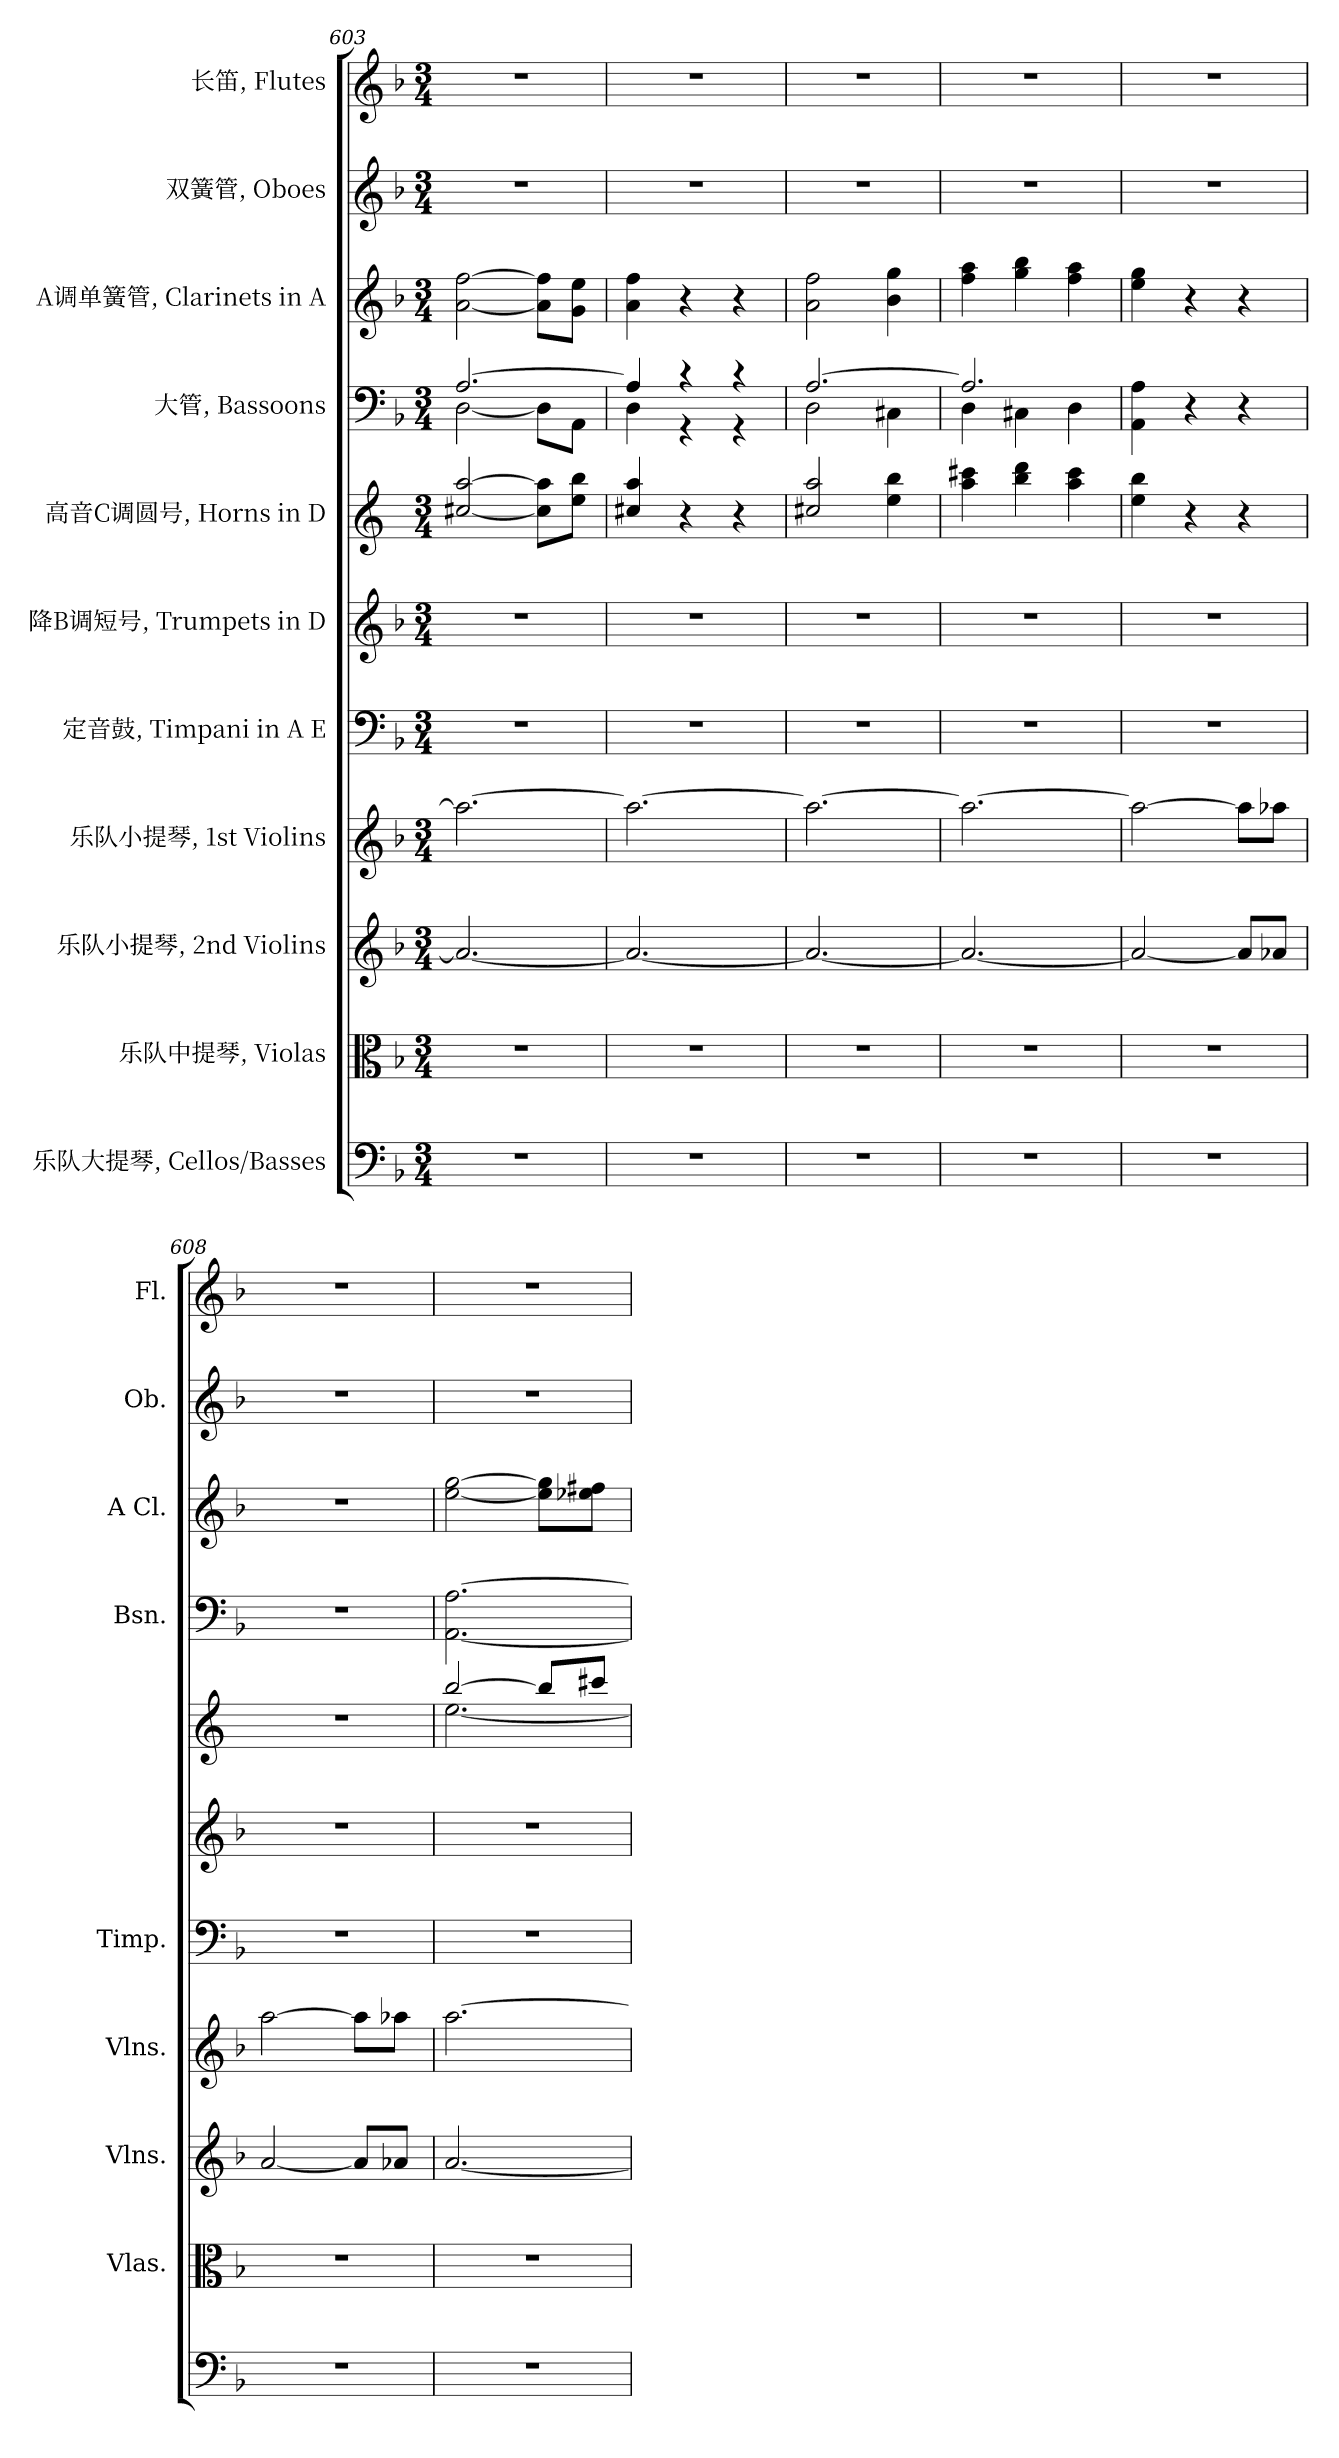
**kern	**kern	**kern	**kern	**kern	**kern	**kern	**kern	**kern	**kern	**kern
*part11	*part10	*part9	*part8	*part7	*part6	*part5	*part4	*part3	*part2	*part1
*staff11	*staff10	*staff9	*staff8	*staff7	*staff6	*staff5	*staff4	*staff3	*staff2	*staff1
*I"乐队大提琴, Cellos/Basses	*I"乐队中提琴, Violas	*I"乐队小提琴, 2nd Violins	*I"乐队小提琴, 1st Violins	*I"定音鼓, Timpani in A E	*I"降B调短号, Trumpets in D	*I"高音C调圆号, Horns in D	*I"大管, Bassoons	*I"A调单簧管, Clarinets in A	*I"双簧管, Oboes	*I"长笛, Flutes
*	*I'Vlas.	*I'Vlns.	*I'Vlns.	*I'Timp.	*	*	*I'Bsn.	*I'A Cl.	*I'Ob.	*I'Fl.
*clefF4	*clefC3	*clefG2	*clefG2	*clefF4	*clefG2	*clefG2	*clefF4	*clefG2	*clefG2	*clefG2
*	*	*	*	*	*ITrd1c2	*ITrd4c7	*	*ITrd2c3	*	*
*k[b-]	*k[b-]	*k[b-]	*k[b-]	*k[b-]	*k[b-e-a-]	*k[b-]	*k[b-]	*k[f#c#]	*k[b-]	*k[b-]
*M3/4	*M3/4	*M3/4	*M3/4	*M3/4	*M3/4	*M3/4	*M3/4	*M3/4	*M3/4	*M3/4
=603	=603	=603	=603	=603	=603	=603	=603	=603	=603	=603
*	*	*	*	*	*	*	*^	*	*	*
2.r	2.r	2.a/_	2.aa\_	2.r	2.r	[2f#X/ [2dd/	[2.A/	[2D\	[2f#\ [2dd\	2.r	2.r
.	.	.	.	.	.	8f#\] 8dd\]L	.	8D\L]	8f#\] 8dd\]L	.	.
.	.	.	.	.	.	8a\ 8ee\J	.	8AA\J	8e\ 8cc#\J	.	.
=604	=604	=604	=604	=604	=604	=604	=604	=604	=604	=604	=604
2.r	2.r	2.a/_	2.aa\_	2.r	2.r	4f#X/ 4dd/	4A/]	4D\	4f#\ 4dd\	2.r	2.r
.	.	.	.	.	.	4r	4r	4r	4r	.	.
.	.	.	.	.	.	4r	4r	4r	4r	.	.
=605	=605	=605	=605	=605	=605	=605	=605	=605	=605	=605	=605
2.r	2.r	2.a/_	2.aa\_	2.r	2.r	2f#X/ 2dd/	[2.A/	2D\	2f#\ 2dd\	2.r	2.r
.	.	.	.	.	.	4a\ 4ee\	.	4C#X\	4g\ 4ee\	.	.
!!LO:PB:g=z
=606	=606	=606	=606	=606	=606	=606	=606	=606	=606	=606	=606
2.r	2.r	2.a/_	2.aa\_	2.r	2.r	4dd\ 4ff#X\	2.A/]	4D\	4dd\ 4ff#\	2.r	2.r
.	.	.	.	.	.	4ee\ 4gg\	.	4C#X\	4ee\ 4gg\	.	.
.	.	.	.	.	.	4dd\ 4ff#\	.	4D\	4dd\ 4ff#\	.	.
*	*	*	*	*	*	*	*v	*v	*	*	*
=607	=607	=607	=607	=607	=607	=607	=607	=607	=607	=607
2.r	2.r	2a/_	2aa\_	2.r	2.r	4a\ 4ee\	4AA\ 4A\	4cc#\ 4ee\	2.r	2.r
.	.	.	.	.	.	4r	4r	4r	.	.
.	.	8a/L]	8aa\L]	.	.	4r	4r	4r	.	.
.	.	8a-X/J	8aa-X\J	.	.	.	.	.	.	.
=608	=608	=608	=608	=608	=608	=608	=608	=608	=608	=608
2.r	2.r	[2a/	[2aa\	2.r	2.r	2.r	2.r	2.r	2.r	2.r
.	.	8a/L]	8aa\L]	.	.	.	.	.	.	.
.	.	8a-X/J	8aa-X\J	.	.	.	.	.	.	.
=609	=609	=609	=609	=609	=609	=609	=609	=609	=609	=609
*	*	*	*	*	*	*^	*	*	*	*
2.r	2.r	[2.a/	[2.aa\	2.r	2.r	[2ee/	[2.a\	[2.AA\ [2.A\	[2cc#\ [2ee\	2.r	2.r
.	.	.	.	.	.	8ee/L]	.	.	8cc#\] 8ee\]L	.	.
.	.	.	.	.	.	8ff#X/J	.	.	8ccn\ 8dd#X\J	.	.
*	*	*	*	*	*	*v	*v	*	*	*	*
=	=	=	=	=	=	=	=	=	=	=
*-	*-	*-	*-	*-	*-	*-	*-	*-	*-	*-
